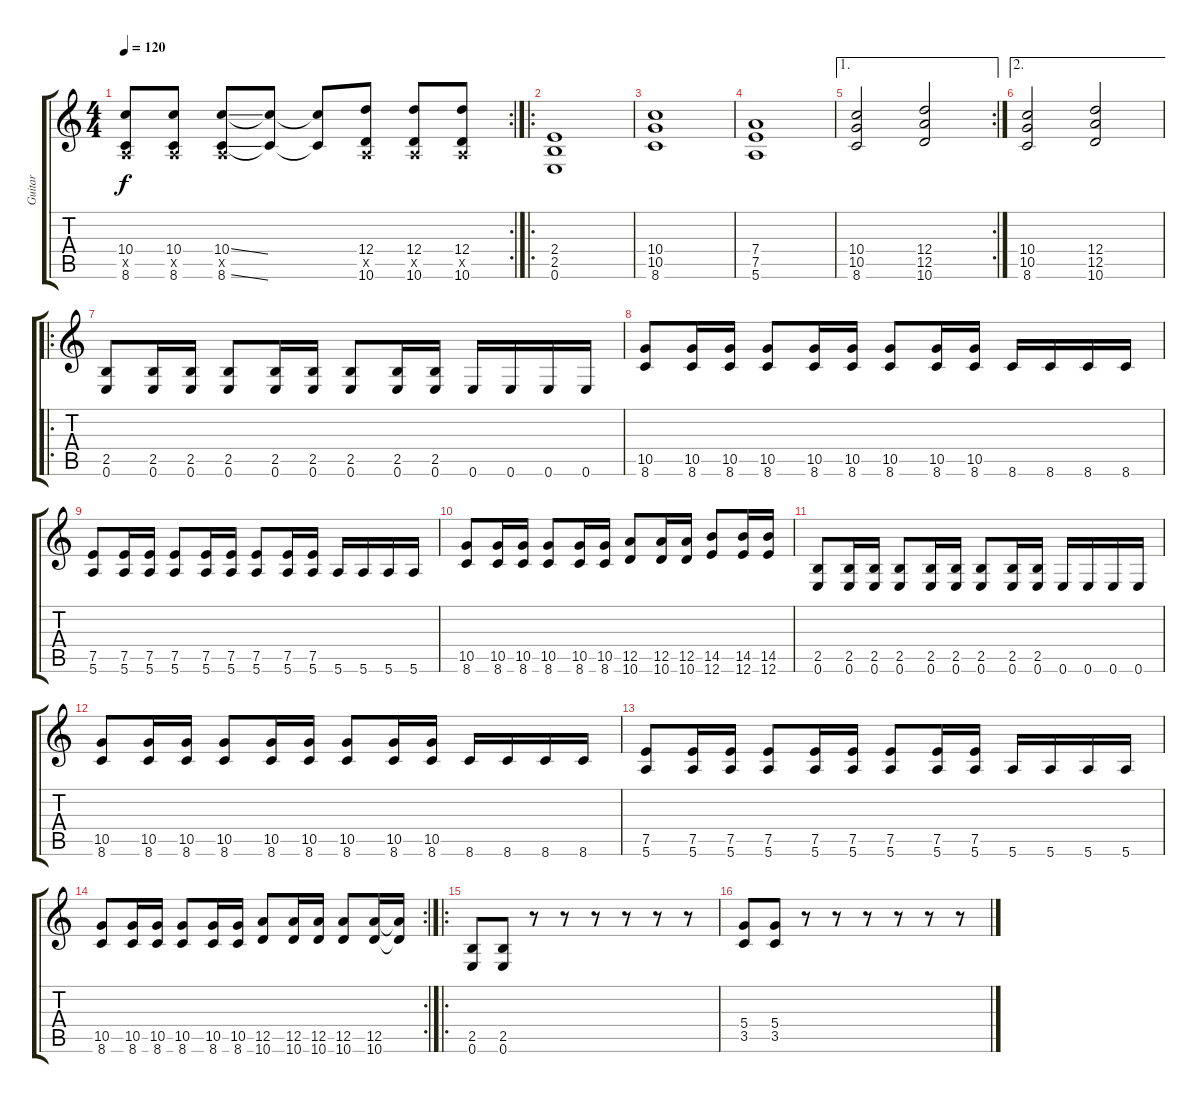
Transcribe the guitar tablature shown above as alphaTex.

\track ("Guitar" "Guitar") {instrument distortionguitar}
\staff {score tabs}
\tuning (E4 B3 G3 D3 A2 E2) {hide}
\rc 2
\ts (4 4)
\tempo 120
\clef g2
\ks c
(10.4 0.5{x} 8.6).8{dy f} (10.4 0.5{x} 8.6).8 (10.4{ss} 0.5{x} 8.6{ss}).8 (10.4{t} 8.6{t}).8 (10.4{t} 8.6{t}).8 (12.4 0.5{x} 10.6).8 (12.4 0.5{x} 10.6).8 (12.4 0.5{x} 10.6).8 |
\ro
(2.4 2.5 0.6).1 |
(10.4 10.5 8.6).1 |
(7.4 7.5 5.6).1 |
\ae 1
\rc 2
(10.4 10.5 8.6).2 (12.4 12.5 10.6).2 |
\ae 2
(10.4 10.5 8.6).2 (12.4 12.5 10.6).2 |
\ro
(2.5 0.6).8 (2.5 0.6).16 (2.5 0.6).16 (2.5 0.6).8 (2.5 0.6).16 (2.5 0.6).16 (2.5 0.6).8 (2.5 0.6).16 (2.5 0.6).16 0.6.16 0.6.16 0.6.16 0.6.16 |
(10.5 8.6).8 (10.5 8.6).16 (10.5 8.6).16 (10.5 8.6).8 (10.5 8.6).16 (10.5 8.6).16 (10.5 8.6).8 (10.5 8.6).16 (10.5 8.6).16 8.6.16 8.6.16 8.6.16 8.6.16 |
(7.5 5.6).8 (7.5 5.6).16 (7.5 5.6).16 (7.5 5.6).8 (7.5 5.6).16 (7.5 5.6).16 (7.5 5.6).8 (7.5 5.6).16 (7.5 5.6).16 5.6.16 5.6.16 5.6.16 5.6.16 |
(10.5 8.6).8 (10.5 8.6).16 (10.5 8.6).16 (10.5 8.6).8 (10.5 8.6).16 (10.5 8.6).16 (12.5 10.6).8 (12.5 10.6).16 (12.5 10.6).16 (14.5 12.6).8 (14.5 12.6).16 (14.5 12.6).16 |
(2.5 0.6).8 (2.5 0.6).16 (2.5 0.6).16 (2.5 0.6).8 (2.5 0.6).16 (2.5 0.6).16 (2.5 0.6).8 (2.5 0.6).16 (2.5 0.6).16 0.6.16 0.6.16 0.6.16 0.6.16 |
(10.5 8.6).8 (10.5 8.6).16 (10.5 8.6).16 (10.5 8.6).8 (10.5 8.6).16 (10.5 8.6).16 (10.5 8.6).8 (10.5 8.6).16 (10.5 8.6).16 8.6.16 8.6.16 8.6.16 8.6.16 |
(7.5 5.6).8 (7.5 5.6).16 (7.5 5.6).16 (7.5 5.6).8 (7.5 5.6).16 (7.5 5.6).16 (7.5 5.6).8 (7.5 5.6).16 (7.5 5.6).16 5.6.16 5.6.16 5.6.16 5.6.16 |
\rc 2
(10.5 8.6).8 (10.5 8.6).16 (10.5 8.6).16 (10.5 8.6).8 (10.5 8.6).16 (10.5 8.6).16 (12.5 10.6).8 (12.5 10.6).16 (12.5 10.6).16 (12.5 10.6).8 (12.5 10.6).16 (12.5{t} 10.6{t}).16 |
\ro
(2.5 0.6).8 (2.5 0.6).8 r.8 r.8 r.8 r.8 r.8 r.8 |
(5.4 3.5).8 (5.4 3.5).8 r.8 r.8 r.8 r.8 r.8 r.8
